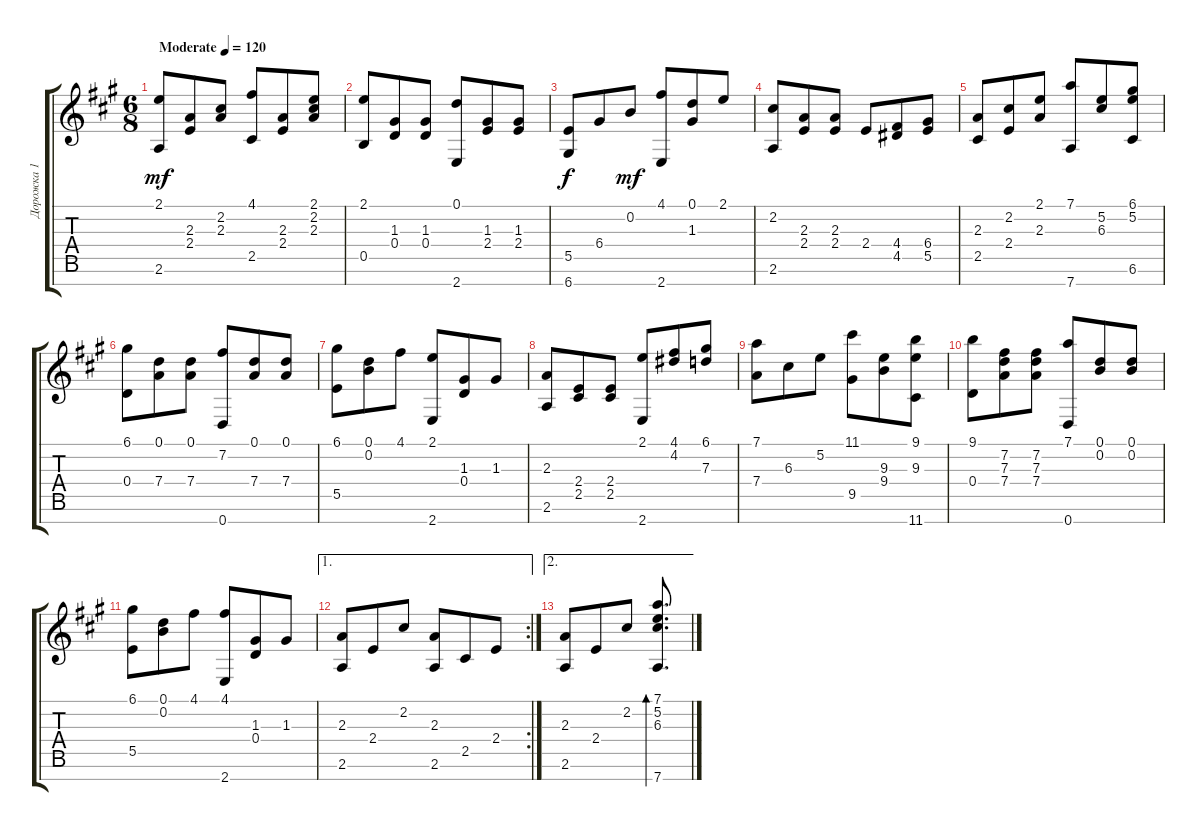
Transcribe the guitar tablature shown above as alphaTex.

\track ("Дорожка 1" "Дорожка 1") {instrument acousticguitarsteel}
\staff {score tabs}
\tuning (D4 B3 G3 D3 B2 G2 D2) {hide}
\ts (6 8)
\tempo (120 "Moderate")
\clef g2
\ks a
(2.1 2.6).8{dy mf instrument acousticguitarsteel beam merge} (2.3 2.4).8{beam merge} (2.2 2.3).8 (4.1 2.5).8 (2.3 2.4).8 (2.1 2.2 2.3).8 |
(2.1 0.5).8 (1.3 0.4).8 (1.3 0.4).8 (0.1 2.7).8 (1.3 2.4).8 (1.3 2.4).8 |
(5.5 6.7).8{dy f} 6.4.8 0.2.8{dy mf} (4.1 2.7).8 (0.1 1.3).8 2.1.8 |
(2.2 2.6).8 (2.3 2.4).8 (2.3 2.4).8 2.4.8 (4.4 4.5).8 (6.4 5.5).8 |
(2.3 2.5).8 (2.2 2.4).8 (2.1 2.3).8 (7.1 7.7).8 (5.2 6.3).8 (6.1 5.2 6.6).8 |
(6.1 0.4).8 (0.1 7.4).8 (0.1 7.4).8 (7.2 0.7).8 (0.1 7.4).8 (0.1 7.4).8 |
(6.1 5.5).8 (0.1 0.2).8 4.1.8 (2.1 2.7).8 (1.3 0.4).8 1.3.8 |
(2.3 2.6).8 (2.4 2.5).8 (2.4 2.5).8 (2.1 2.7).8 (4.1 4.2).8 (6.1 7.3).8 |
(7.1 7.4).8 6.3.8 5.2.8 (11.1 9.5).8 (9.3 9.4).8 (9.1 9.3 11.7).8 |
(9.1 0.4).8 (7.2 7.3 7.4).8 (7.2 7.3 7.4).8 (7.1 0.7).8 (0.1 0.2).8 (0.1 0.2).8 |
(6.1 5.5).8 (0.1 0.2).8 4.1.8 (4.1 2.7).8 (1.3 0.4).8 1.3.8 |
\ae 1
\rc 2
(2.3 2.6).8 2.4.8 2.2.8 (2.3 2.6).8 2.5.8 2.4.8 |
\ae 2
(2.3 2.6).8 2.4.8 2.2.8 (7.1 5.2 6.3 7.7).8{d bd 60}
